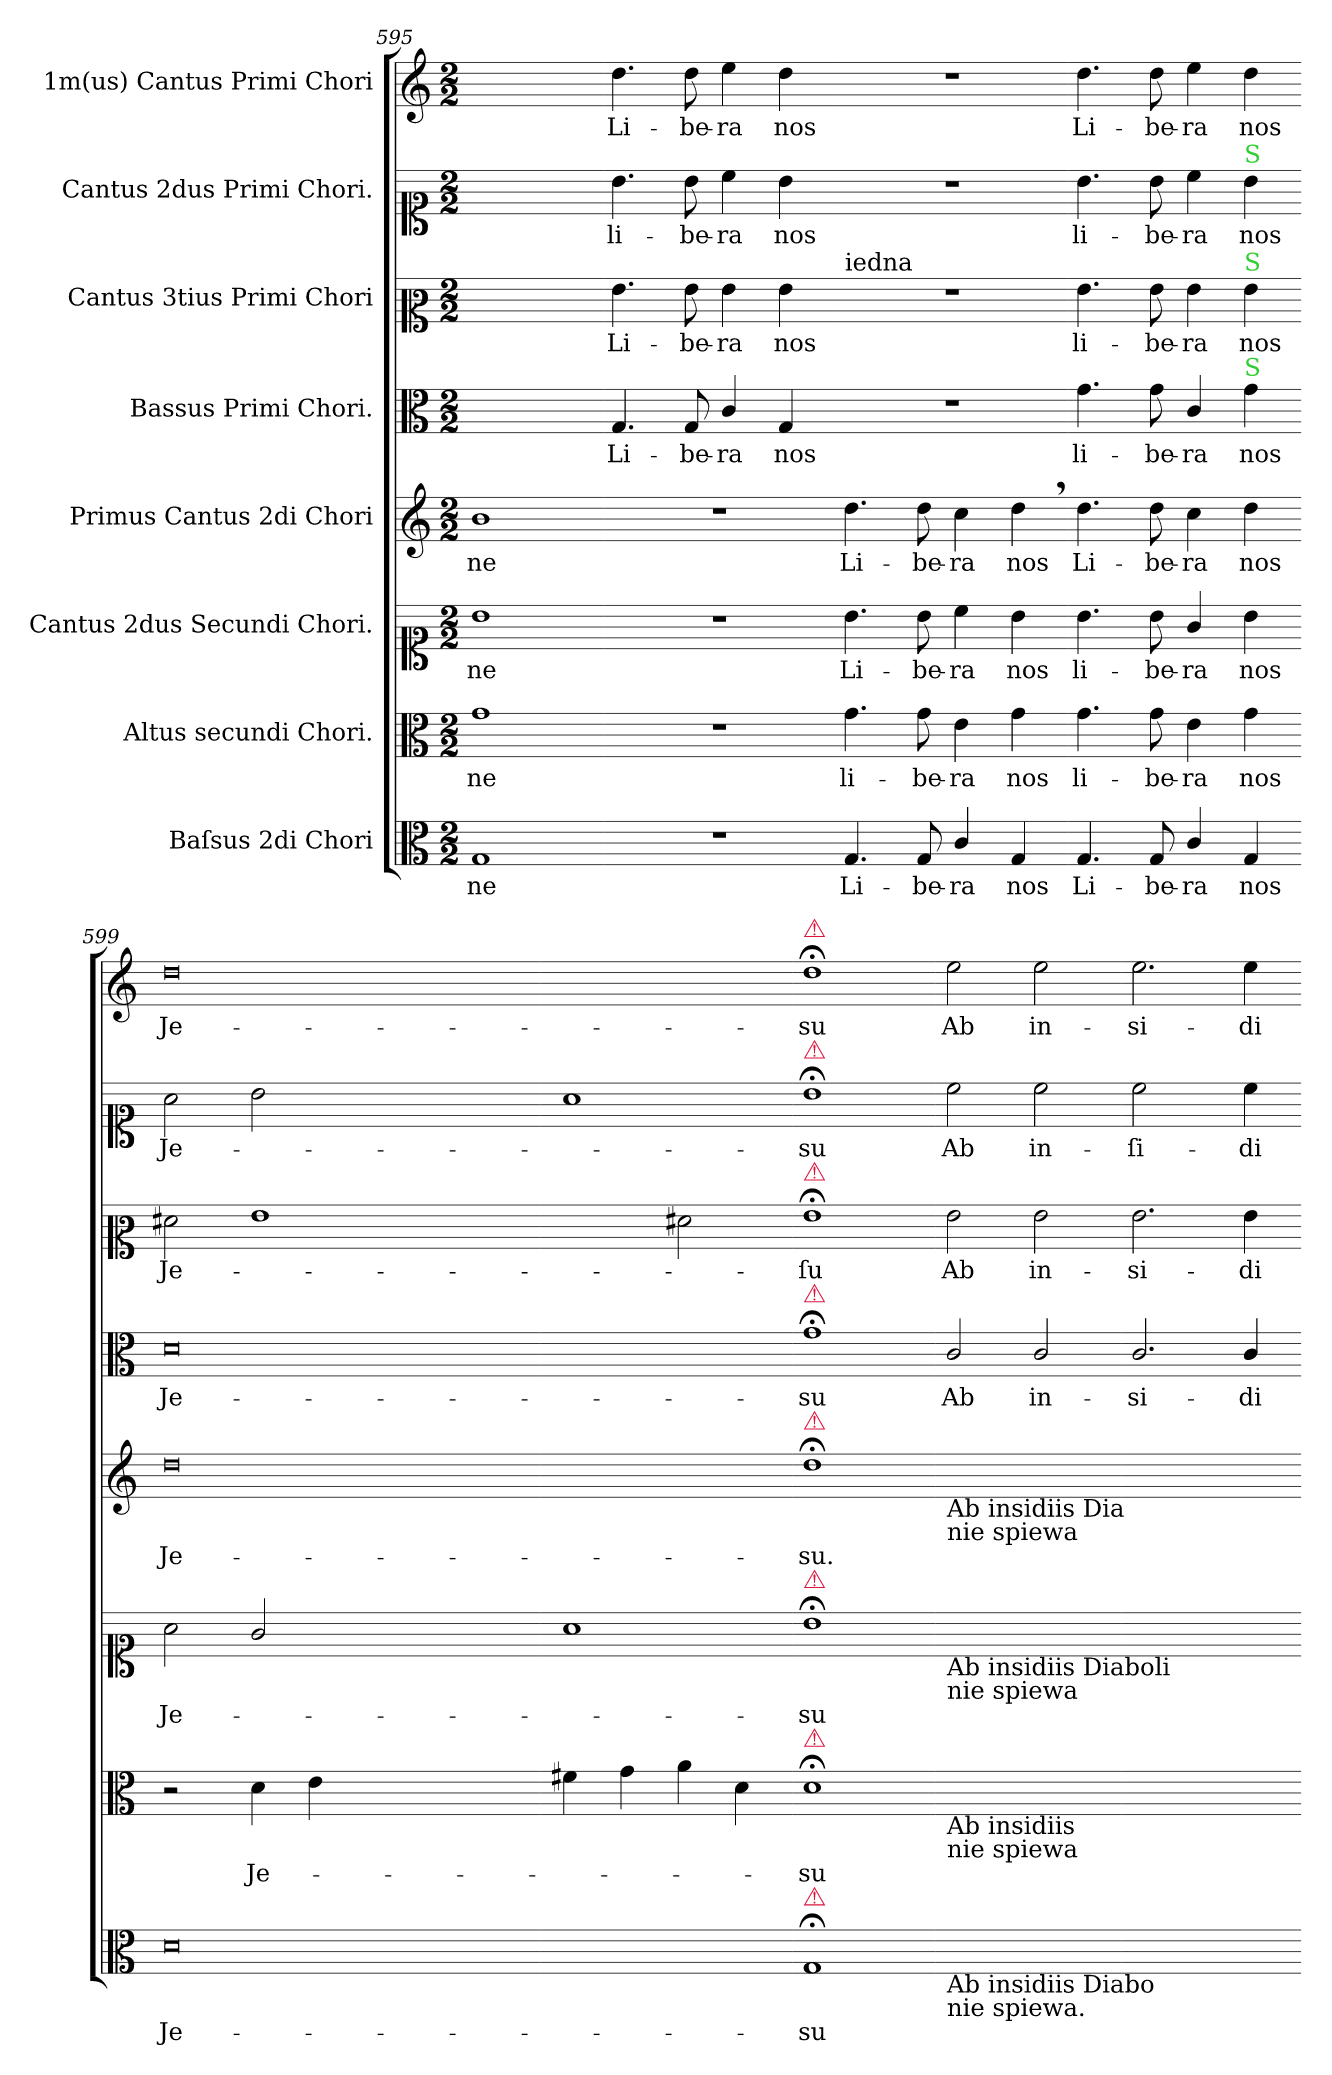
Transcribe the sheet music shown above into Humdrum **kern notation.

**kern	**text	**kern	**text	**kern	**text	**kern	**text	**kern	**text	**kern	**text	**kern	**text	**kern	**text
*part8	*part8	*part7	*part7	*part6	*part6	*part5	*part5	*part4	*part4	*part3	*part3	*part2	*part2	*part1	*part1
*staff8	*staff8	*staff7	*staff7	*staff6	*staff6	*staff5	*staff5	*staff4	*staff4	*staff3	*staff3	*staff2	*staff2	*staff1	*staff1
*I"Baſsus 2di Chori	*	*I"Altus secundi Chori.	*	*I"Cantus 2dus Secundi Chori.	*	*I"Primus Cantus 2di Chori	*	*I"Bassus Primi Chori.	*	*I"Cantus 3tius Primi Chori	*	*I"Cantus 2dus Primi Chori.	*	*I"1m(us) Cantus Primi Chori	*
*clefC3	*	*clefC3	*	*clefC1	*	*clefG2	*	*clefC3	*	*clefC2	*	*clefC1	*	*clefG2	*
*k[]	*	*k[]	*	*k[]	*	*k[]	*	*k[]	*	*k[]	*	*k[]	*	*k[]	*
*M2/2	*	*M2/2	*	*M2/2	*	*M2/2	*	*M2/2	*	*M2/2	*	*M2/2	*	*M2/2	*
=595	=595	=595	=595	=595	=595	=595	=595	=595	=595	=595	=595	=595	=595	=595	=595
1G	-ne	1g	-ne	1b	-ne	1b	-ne	1ryy	.	1ryy	.	1ryy	.	1ryy	.
=596-	=596-	=596-	=596-	=596-	=596-	=596-	=596-	=596-	=596-	=596-	=596-	=596-	=596-	=596-	=596-
1r	.	1r	.	1r	.	1r	.	4.G/	Li-	4.g\	Li-	4.b\	li-	4.dd\	Li-
.	.	.	.	.	.	.	.	8G/	-be-	8g\	-be-	8b\	-be-	8dd\	-be-
.	.	.	.	.	.	.	.	4c/	-ra	4g\	-ra	4cc\	-ra	4ee\	-ra
.	.	.	.	.	.	.	.	4G/	nos	4g\	nos	4b\	nos	4dd\	nos
=597-	=597-	=597-	=597-	=597-	=597-	=597-	=597-	=597-	=597-	=597-	=597-	=597-	=597-	=597-	=597-
!	!	!	!	!	!	!	!	!	!	!LO:TX:a:t=iedna	!	!	!	!	!
4.G/	Li-	4.g\	li-	4.b\	Li-	4.dd\	Li-	1r	.	1r	.	1r	.	1r	.
8G/	-be-	8g\	-be-	8b\	-be-	8dd\	-be-	.	.	.	.	.	.	.	.
4c/	-ra	4e\	-ra	4cc\	-ra	4cc\	-ra	.	.	.	.	.	.	.	.
4G/	nos	4g\	nos	4b\	nos	4dd,\	nos	.	.	.	.	.	.	.	.
=598-	=598-	=598-	=598-	=598-	=598-	=598-	=598-	=598-	=598-	=598-	=598-	=598-	=598-	=598-	=598-
4.G/	Li-	4.g\	li-	4.b\	li-	4.dd\	Li-	4.g\	li-	4.g\	li-	4.b\	li-	4.dd\	Li-
8G/	-be-	8g\	-be-	8b\	-be-	8dd\	-be-	8g\	-be-	8g\	-be-	8b\	-be-	8dd\	-be-
4c/	-ra	4e\	-ra	4g/	-ra	4cc\	-ra	4c/	-ra	4g\	-ra	4cc\	-ra	4ee\	-ra
!	!	!	!	!	!	!	!	!	!	!	!	!LO:TX:a:color=limegreen:t=S	!	!	!
!	!	!	!	!	!	!	!	!	!	!LO:TX:a:color=limegreen:t=S	!	!	!	!	!
!	!	!	!	!	!	!	!	!LO:TX:a:color=limegreen:t=S	!	!	!	!	!	!	!
4G/	nos	4g\	nos	4b\	nos	4dd\	nos	4g\	nos	4g\	nos	4b\	nos	4dd\	nos
=599-	=599-	=599-	=599-	=599-	=599-	=599-	=599-	=599-	=599-	=599-	=599-	=599-	=599-	=599-	=599-
0d	Je-	2r	.	2a\	Je-	0dd	Je-	0d	Je-	2f#X\	Je-	2a\	Je-	0dd	Je-
.	.	4d\	Je-	2g/	.	.	.	.	.	1g\	.	2b\	.	.	.
.	.	4e\	.	.	.	.	.	.	.	.	.	.	.	.	.
.	.	1ryy	.	1ryy	.	.	.	.	.	.	.	1ryy	.	.	.
.	.	.	.	.	.	.	.	.	.	2ryy	.	.	.	.	.
=600-	=600-	=600-	=600-	=600-	=600-	=600-	=600-	=600-	=600-	=600-	=600-	=600-	=600-	=600-	=600-
1ryy	.	4f#X\	.	1a	.	1ryy	.	1ryy	.	2ryy	.	1a	.	1ryy	.
.	.	4g\	.	.	.	.	.	.	.	.	.	.	.	.	.
.	.	4a\	.	.	.	.	.	.	.	2f#X\	.	.	.	.	.
.	.	4d\	.	.	.	.	.	.	.	.	.	.	.	.	.
=601-	=601-	=601-	=601-	=601-	=601-	=601-	=601-	=601-	=601-	=601-	=601-	=601-	=601-	=601-	=601-
!	!	!	!	!	!	!	!	!	!	!	!	!	!	!LO:TX:a:color=crimson:t=⚠	!
!	!	!	!	!	!	!	!	!	!	!	!	!LO:TX:a:color=crimson:t=⚠	!	!	!
!	!	!	!	!	!	!	!	!	!	!LO:TX:a:color=crimson:t=⚠	!	!	!	!	!
!	!	!	!	!	!	!	!	!LO:TX:a:color=crimson:t=⚠	!	!	!	!	!	!	!
!	!	!	!	!	!	!LO:TX:a:color=crimson:t=⚠	!	!	!	!	!	!	!	!	!
!	!	!	!	!LO:TX:a:color=crimson:t=⚠	!	!	!	!	!	!	!	!	!	!	!
!	!	!LO:TX:a:color=crimson:t=⚠	!	!	!	!	!	!	!	!	!	!	!	!	!
!LO:TX:a:color=crimson:t=⚠	!	!	!	!	!	!	!	!	!	!	!	!	!	!	!
1G;<	-su	1d;	-su	1b;	-su	1dd;	-su.	1g;	-su	1g;	-ſu	1b;	-su	1dd;	-su
=602-	=602-	=602-	=602-	=602-	=602-	=602-	=602-	=602-	=602-	=602-	=602-	=602-	=602-	=602-	=602-
!	!	!	!	!	!	!LO:TX:b:t=Ab insidiis Dia\nnie spiewa	!	!	!	!	!	!	!	!	!
!	!	!	!	!LO:TX:b:t=Ab insidiis Diaboli\nnie spiewa	!	!	!	!	!	!	!	!	!	!	!
!	!	!LO:TX:b:t=Ab insidiis\nnie spiewa	!	!	!	!	!	!	!	!	!	!	!	!	!
!LO:TX:b:t=Ab insidiis Diabo\nnie spiewa.	!	!	!	!	!	!	!	!	!	!	!	!	!	!	!
1ryy	.	1ryy	.	1ryy	.	1ryy	.	2c/	Ab	2g\	Ab	2cc\	Ab	2ee\	Ab
.	.	.	.	.	.	.	.	2c/	in-	2g\	in-	2cc\	in-	2ee\	in-
=603-	=603-	=603-	=603-	=603-	=603-	=603-	=603-	=603-	=603-	=603-	=603-	=603-	=603-	=603-	=603-
!	!	!	!	!	!	!	!	!	!	!	!	!LO:N:vis=2	!	!	!
1ryy	.	1ryy	.	1ryy	.	1ryy	.	2.c/	-si-	2.g\	-si-	2.cc\	-ſi-	2.ee\	-si-
.	.	.	.	.	.	.	.	4c/	-di-	4g\	-di-	4cc\	-di-	4ee\	-di-
=-	=-	=-	=-	=-	=-	=-	=-	=-	=-	=-	=-	=-	=-	=-	=-
*-	*-	*-	*-	*-	*-	*-	*-	*-	*-	*-	*-	*-	*-	*-	*-
